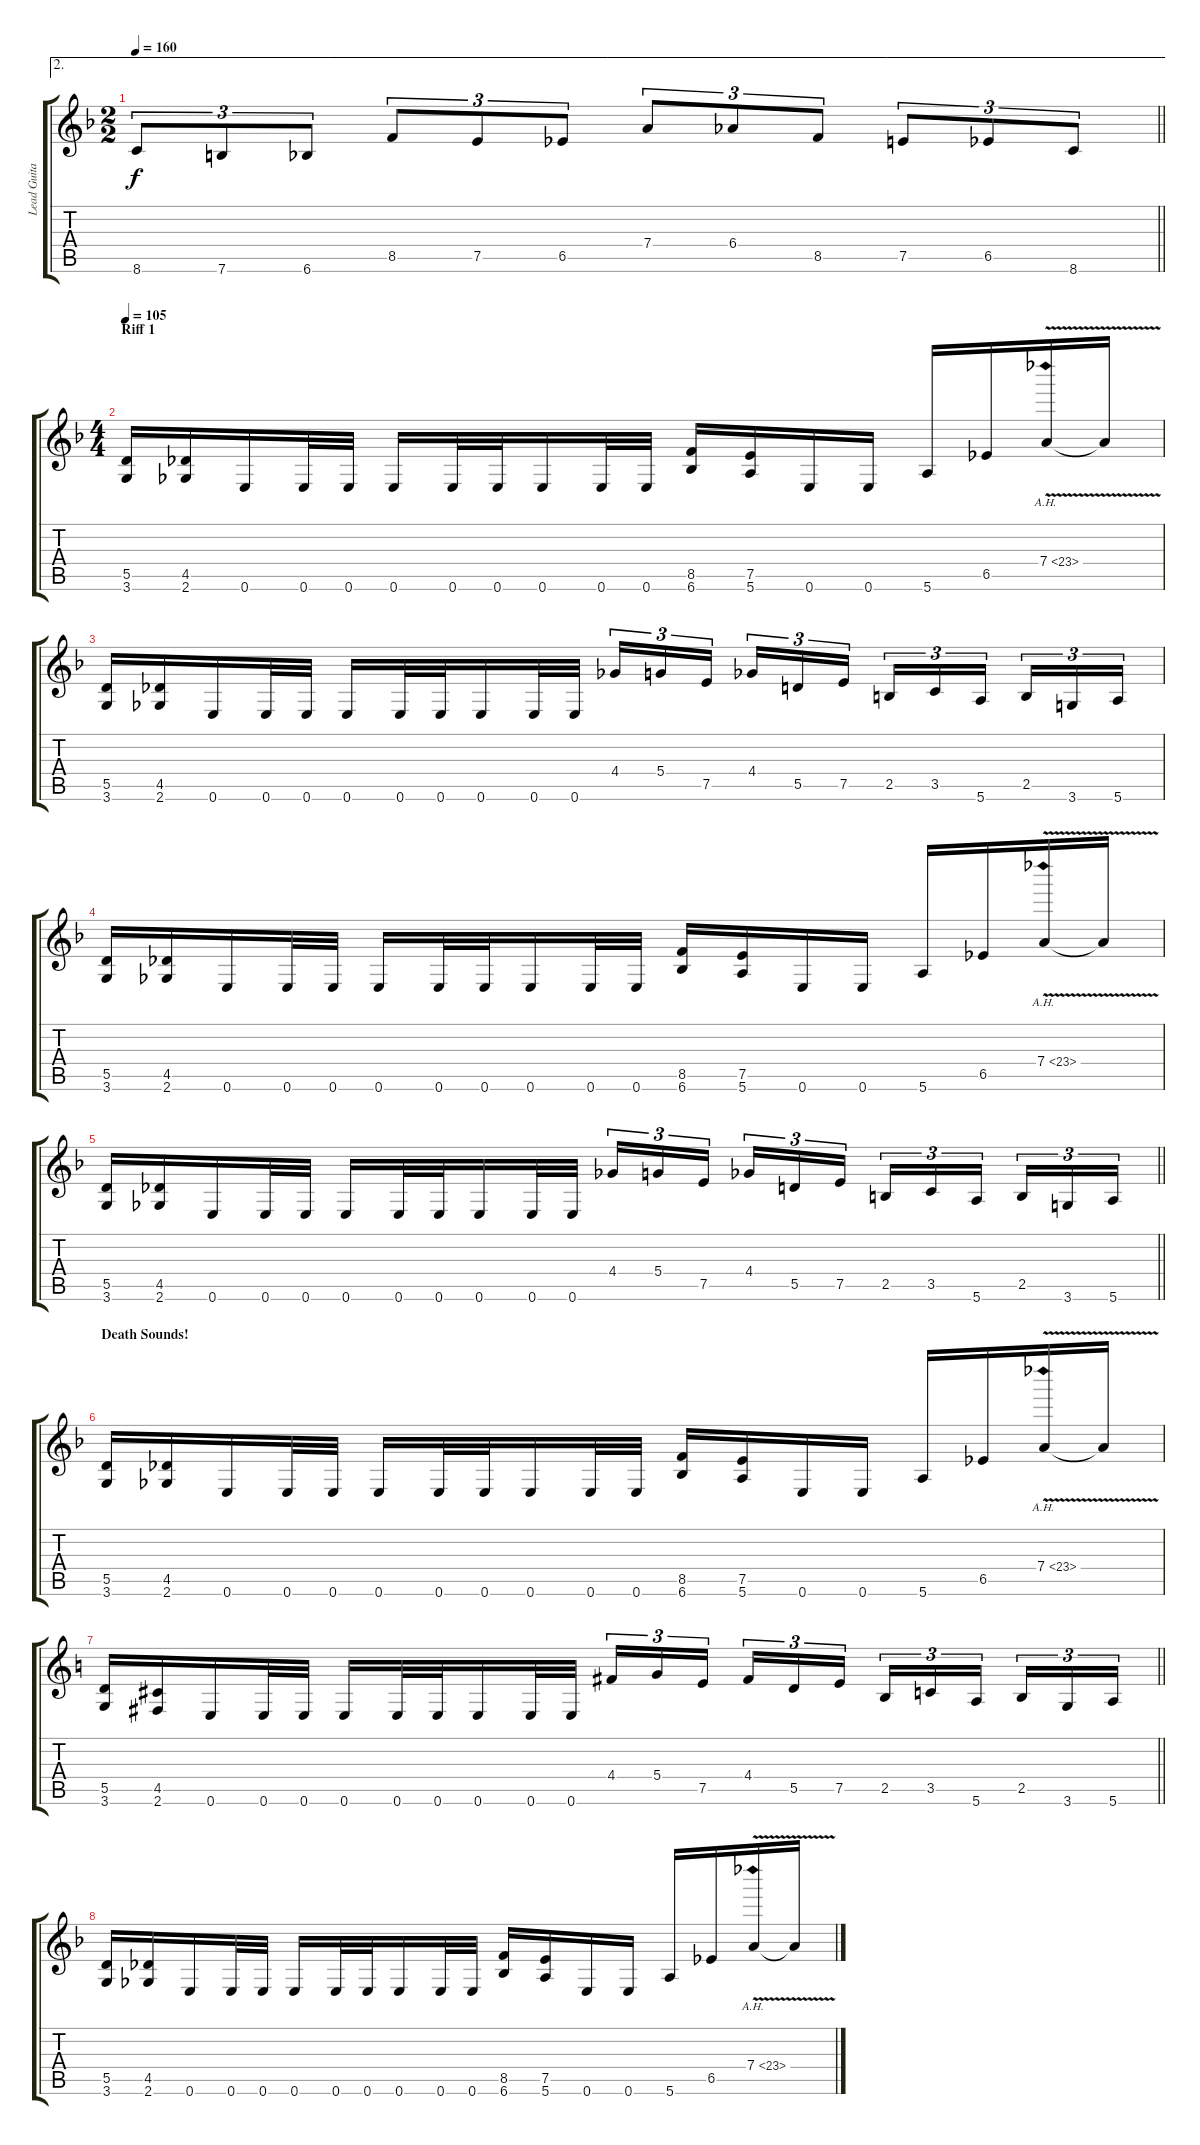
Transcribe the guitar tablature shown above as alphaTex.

\track ("Lead Guitar" "Lead Guita") {instrument distortionguitar}
\staff {score tabs}
\tuning (E4 B3 G3 D3 A2 E2) {hide}
\ae 2
\ts (2 2)
\tempo 160
\clef g2
\barLineRight lightlight
\ks f
8.6.8{tu (3 2) dy f} 7.6.8{tu (3 2)} 6.6.8{tu (3 2)} 8.5.8{tu (3 2)} 7.5.8{tu (3 2)} 6.5.8{tu (3 2)} 7.4.8{tu (3 2)} 6.4.8{tu (3 2)} 8.5.8{tu (3 2)} 7.5.8{tu (3 2)} 6.5.8{tu (3 2)} 8.6.8{tu (3 2)} |
\ts (4 4)
\section ("" "Riff 1")
\tempo 105
(5.5 3.6).16 (4.5 2.6).16 0.6.16 0.6.32 0.6.32 0.6.16 0.6.32 0.6.32 0.6.16 0.6.32 0.6.32 (8.5 6.6).16 (7.5 5.6).16 0.6.16 0.6.16 5.6.16 6.5.16 7.4{ah 16 v}.16 7.4{t}.16 |
(5.5 3.6).16 (4.5 2.6).16 0.6.16 0.6.32 0.6.32 0.6.16 0.6.32 0.6.32 0.6.16 0.6.32 0.6.32 4.4.16{tu (3 2)} 5.4.16{tu (3 2)} 7.5.16{tu (3 2) beam splitsecondary} 4.4.16{tu (3 2)} 5.5.16{tu (3 2)} 7.5.16{tu (3 2)} 2.5.16{tu (3 2)} 3.5.16{tu (3 2)} 5.6.16{tu (3 2) beam splitsecondary} 2.5.16{tu (3 2)} 3.6.16{tu (3 2)} 5.6.16{tu (3 2)} |
(5.5 3.6).16 (4.5 2.6).16 0.6.16 0.6.32 0.6.32 0.6.16 0.6.32 0.6.32 0.6.16 0.6.32 0.6.32 (8.5 6.6).16 (7.5 5.6).16 0.6.16 0.6.16 5.6.16 6.5.16 7.4{ah 16 v}.16 7.4{t}.16 |
\barLineRight lightlight
(5.5 3.6).16 (4.5 2.6).16 0.6.16 0.6.32 0.6.32 0.6.16 0.6.32 0.6.32 0.6.16 0.6.32 0.6.32 4.4.16{tu (3 2)} 5.4.16{tu (3 2)} 7.5.16{tu (3 2) beam splitsecondary} 4.4.16{tu (3 2)} 5.5.16{tu (3 2)} 7.5.16{tu (3 2)} 2.5.16{tu (3 2)} 3.5.16{tu (3 2)} 5.6.16{tu (3 2) beam splitsecondary} 2.5.16{tu (3 2)} 3.6.16{tu (3 2)} 5.6.16{tu (3 2)} |
\section ("" "Death Sounds!")
(5.5 3.6).16 (4.5 2.6).16 0.6.16 0.6.32 0.6.32 0.6.16 0.6.32 0.6.32 0.6.16 0.6.32 0.6.32 (8.5 6.6).16 (7.5 5.6).16 0.6.16 0.6.16 5.6.16 6.5.16 7.4{ah 16 v}.16 7.4{t}.16 |
\barLineRight lightlight
\ks c
(5.5 3.6).16 (4.5 2.6).16 0.6.16 0.6.32 0.6.32 0.6.16 0.6.32 0.6.32 0.6.16 0.6.32 0.6.32 4.4.16{tu (3 2)} 5.4.16{tu (3 2)} 7.5.16{tu (3 2) beam splitsecondary} 4.4.16{tu (3 2)} 5.5.16{tu (3 2)} 7.5.16{tu (3 2)} 2.5.16{tu (3 2)} 3.5.16{tu (3 2)} 5.6.16{tu (3 2) beam splitsecondary} 2.5.16{tu (3 2)} 3.6.16{tu (3 2)} 5.6.16{tu (3 2)} |
\ks f
(5.5 3.6).16 (4.5 2.6).16 0.6.16 0.6.32 0.6.32 0.6.16 0.6.32 0.6.32 0.6.16 0.6.32 0.6.32 (8.5 6.6).16 (7.5 5.6).16 0.6.16 0.6.16 5.6.16 6.5.16 7.4{ah 16 v}.16 7.4{t}.16
